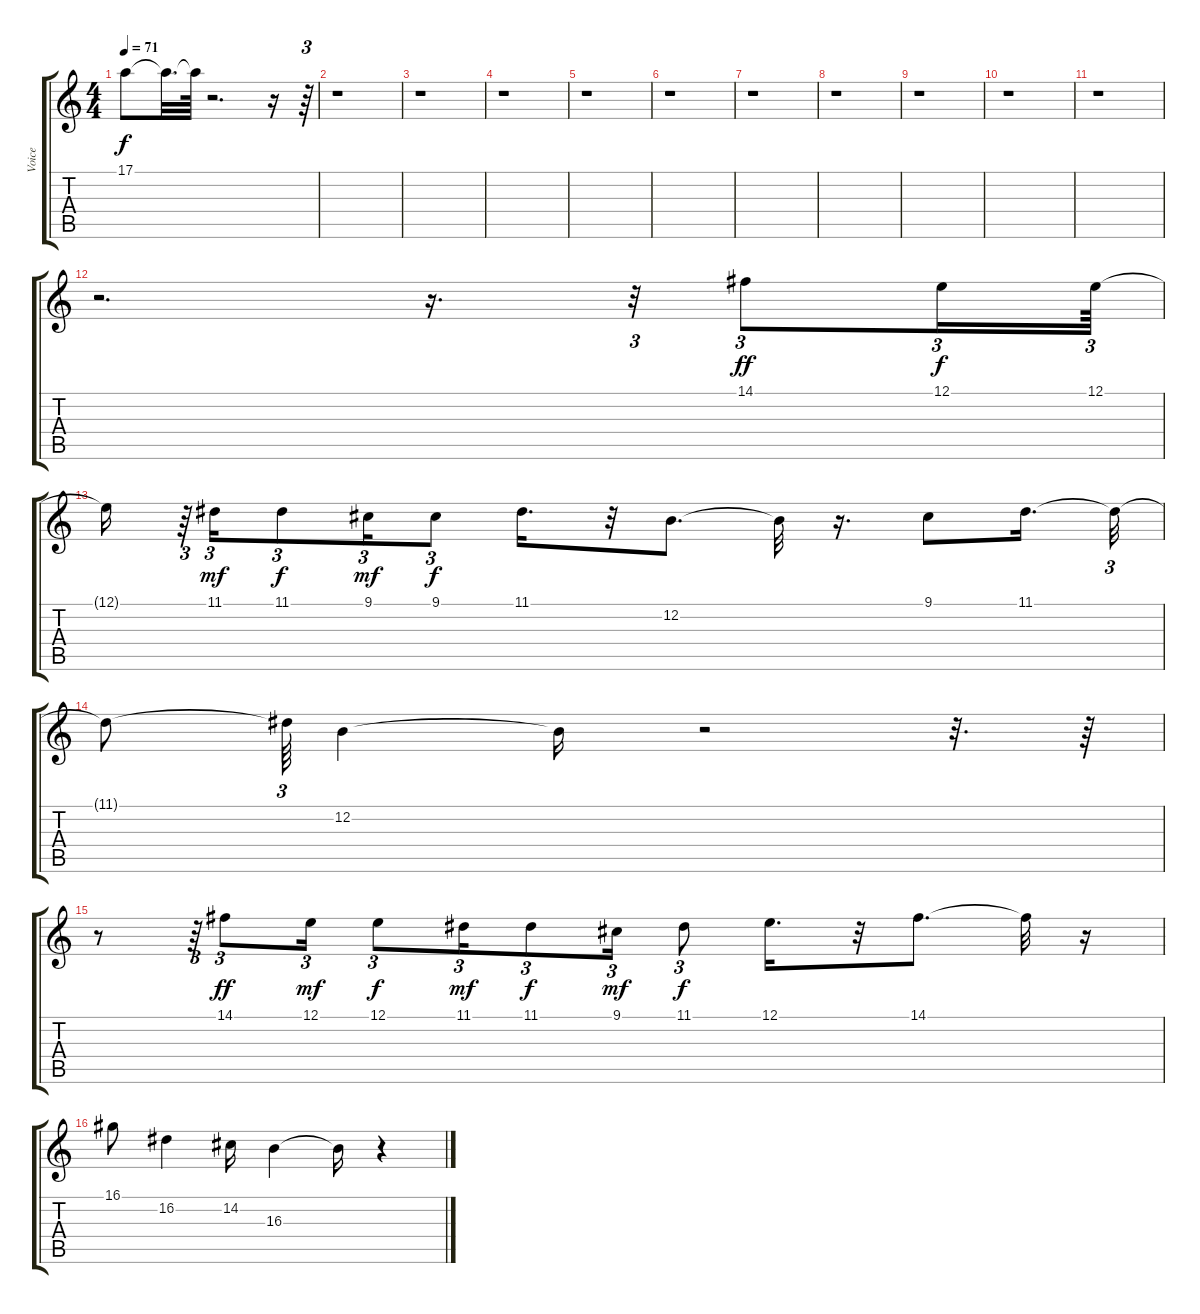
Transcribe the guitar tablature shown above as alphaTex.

\track ("Voice" "Voice") {instrument panflute}
\staff {score tabs}
\tuning (E4 B3 G3 D3 A2 E2) {hide}
\ts (4 4)
\tempo 71
\clef g2
\ks c
17.1{t}.8{dy f} 17.1{t}.32{d} 17.1{t}.64 r.2{d} r.16 r.64{tu (3 2)} |
r.1 |
r.1 |
r.1 |
r.1 |
r.1 |
r.1 |
r.1 |
r.1 |
r.1 |
r.1 |
r.2{d} r.16{d} r.32{tu (3 2)} 14.1.8{tu (3 2) dy ff} 12.1.16{tu (3 2) dy f} 12.1.64{tu (3 2)} |
12.1{t}.16 r.64{tu (3 2)} 11.1.16{tu (3 2) dy mf} 11.1.8{tu (3 2) dy f} 9.1.16{tu (3 2) dy mf} 9.1.8{tu (3 2) dy f} 11.1.16{d} r.32 12.2.8{d} 12.2{t}.32 r.16{d} 9.1.8 11.1.16{d} 11.1{t}.32{tu (3 2)} |
11.1{t}.8 11.1{t}.64{tu (3 2)} 12.2.4 12.2{t}.16 r.2 r.32{d} r.64 |
r.8 r.64{tu (3 2)} 14.1.8{tu (3 2) dy ff} 12.1.16{tu (3 2) dy mf} 12.1.8{tu (3 2) dy f} 11.1.16{tu (3 2) dy mf} 11.1.8{tu (3 2) dy f} 9.1.16{tu (3 2) dy mf} 11.1.8{tu (3 2) dy f} 12.1.16{d} r.32 14.1.8{d} 14.1{t}.32 r.16 |
16.1.8 16.2.4 14.2.16 16.3.4 16.3{t}.16 r.4
